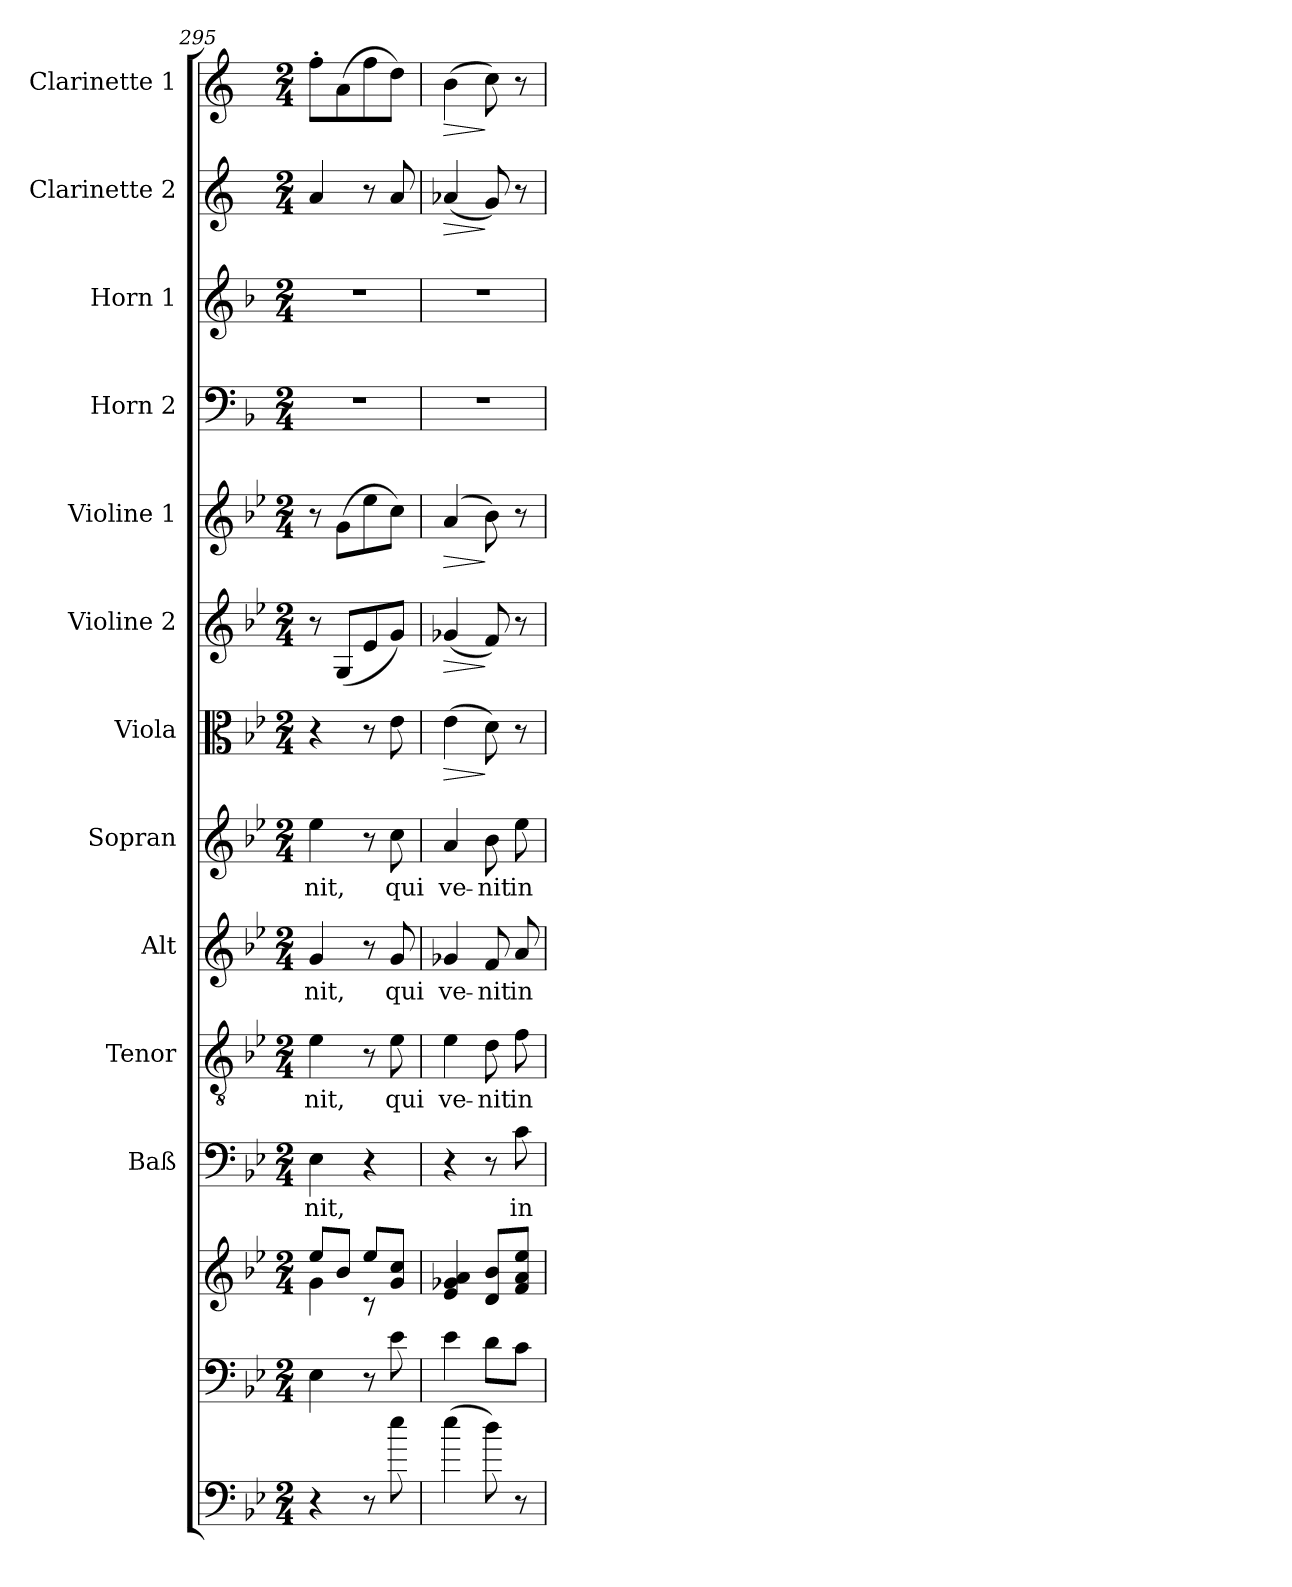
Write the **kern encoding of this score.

**kern	**kern	**kern	**kern	**text	**kern	**text	**kern	**text	**kern	**text	**kern	**dynam	**kern	**dynam	**kern	**dynam	**kern	**kern	**kern	**dynam	**kern	**dynam
*part13	*part12	*part12	*part11	*part11	*part10	*part10	*part9	*part9	*part8	*part8	*part7	*part7	*part6	*part6	*part5	*part5	*part4	*part3	*part2	*part2	*part1	*part1
*staff14	*staff13	*staff12	*staff11	*staff11	*staff10	*staff10	*staff9	*staff9	*staff8	*staff8	*staff7	*staff7	*staff6	*staff6	*staff5	*staff5	*staff4	*staff3	*staff2	*staff2	*staff1	*staff1
*	*	*	*I"Baß	*	*I"Tenor	*	*I"Alt	*	*I"Sopran	*	*I"Viola	*	*I"Violine 2	*	*I"Violine 1	*	*I"Horn 2	*I"Horn 1	*I"Clarinette 2	*	*I"Clarinette 1	*
*	*	*	*I'Baß	*	*I'Ten	*	*I'Alt	*	*I'Sop	*	*I'Vla.	*	*I'Vln. 2	*	*I'Vln. 1	*	*I'Hrn. 2	*I'Hrn. 1	*	*	*	*
*clefF4	*clefF4	*clefG2	*clefF4	*	*clefGv2	*	*clefG2	*	*clefG2	*	*clefC3	*	*clefG2	*	*clefG2	*	*clefF4	*clefG2	*clefG2	*	*clefG2	*
*ITrd7c12	*	*	*	*	*	*	*	*	*	*	*	*	*	*	*	*	*ITrd4c7	*ITrd4c7	*ITrd1c2	*	*ITrd1c2	*
*k[b-e-]	*k[b-e-]	*k[b-e-]	*k[b-e-]	*	*k[b-e-]	*	*k[b-e-]	*	*k[b-e-]	*	*k[b-e-]	*	*k[b-e-]	*	*k[b-e-]	*	*k[b-e-]	*k[b-e-]	*k[b-e-]	*	*k[b-e-]	*
*B-:	*B-:	*B-:	*B-:	*	*B-:	*	*B-:	*	*B-:	*	*B-:	*	*B-:	*	*B-:	*	*B-:	*B-:	*B-:	*	*B-:	*
*M2/4	*M2/4	*M2/4	*M2/4	*	*M2/4	*	*M2/4	*	*M2/4	*	*M2/4	*	*M2/4	*	*M2/4	*	*M2/4	*M2/4	*M2/4	*	*M2/4	*
=295	=295	=295	=295	=295	=295	=295	=295	=295	=295	=295	=295	=295	=295	=295	=295	=295	=295	=295	=295	=295	=295	=295
*	*	*^	*	*	*	*	*	*	*	*	*	*	*	*	*	*	*	*	*	*	*	*
!	!	!	!	!	!LO:LY:b	!	!LO:LY:b	!	!LO:LY:b	!	!LO:LY:b	!	!	!	!	!	!	!	!	!	!	!	!
4r	4E-\	8ee-/L	4g\	4E-\	-nit,	4e-\	-nit,	4g/	-nit,	4ee-\	-nit,	4r	.	8r	.	8r	.	2r	2r	4g/	.	8ee-'>\L	.
.	.	8b-/J	.	.	.	.	.	.	.	.	.	.	.	(<8G/L	.	(>8g\L	.	.	.	.	.	(>8g\	.
8r	8r	8ee-/L	8rc	4r	.	8r	.	8r	.	8r	.	8r	.	8e-/	.	8ee-\	.	.	.	8r	.	8ee-\	.
!	!	!	!	!	!	!	!LO:LY:b	!	!LO:LY:b	!	!LO:LY:b	!	!	!	!	!	!	!	!	!	!	!	!
8e-\	8e-\	8g/ 8cc/J	8ryy	.	.	8e-\	qui	8g/	qui	8cc\	qui	8e-\	.	8g/J)	.	8cc\J)	.	.	.	8g/	.	8cc\J)	.
=296	=296	=296	=296	=296	=296	=296	=296	=296	=296	=296	=296	=296	=296	=296	=296	=296	=296	=296	=296	=296	=296	=296	=296
!	!	!	!	!	!	!	!LO:LY:b	!	!LO:LY:b	!	!LO:LY:b	!	!LO:HP:b	!	!LO:HP:b	!	!LO:HP:b	!	!	!	!LO:HP:b	!	!LO:HP:b
*	*	*v	*v	*	*	*	*	*	*	*	*	*	*	*	*	*	*	*	*	*	*	*	*
(>4e-\	4e-\	4e-/ 4g-X/ 4a/	4r	.	4e-\	ve-	4g-X/	ve-	4a/	ve-	(>4e-\	>	(<4g-X/	>	(4a/	>	2r	2r	(<4g-X/	>	(>4a\	>
!	!	!	!	!	!	!LO:LY:b	!	!LO:LY:b	!	!LO:LY:b	!	!	!	!	!	!	!	!	!	!	!	!
8d\)	8d\L	8d/ 8b-/L	8r	.	8d\	-nit	8f/	-nit	8b-\	-nit	8d\)	]	8f/)	]	8b-\)	]	.	.	8f/)	]	8b-\)	]
!	!	!	!	!LO:LY:b	!	!LO:LY:b	!	!LO:LY:b	!	!LO:LY:b	!	!	!	!	!	!	!	!	!	!	!	!
8r	8c\J	8f/ 8a/ 8ee-/J	8c\	in	8f\	in	8a/	in	8ee-\	in	8r	.	8r	.	8r	.	.	.	8r	.	8r	.
=	=	=	=	=	=	=	=	=	=	=	=	=	=	=	=	=	=	=	=	=	=	=
*-	*-	*-	*-	*-	*-	*-	*-	*-	*-	*-	*-	*-	*-	*-	*-	*-	*-	*-	*-	*-	*-	*-
